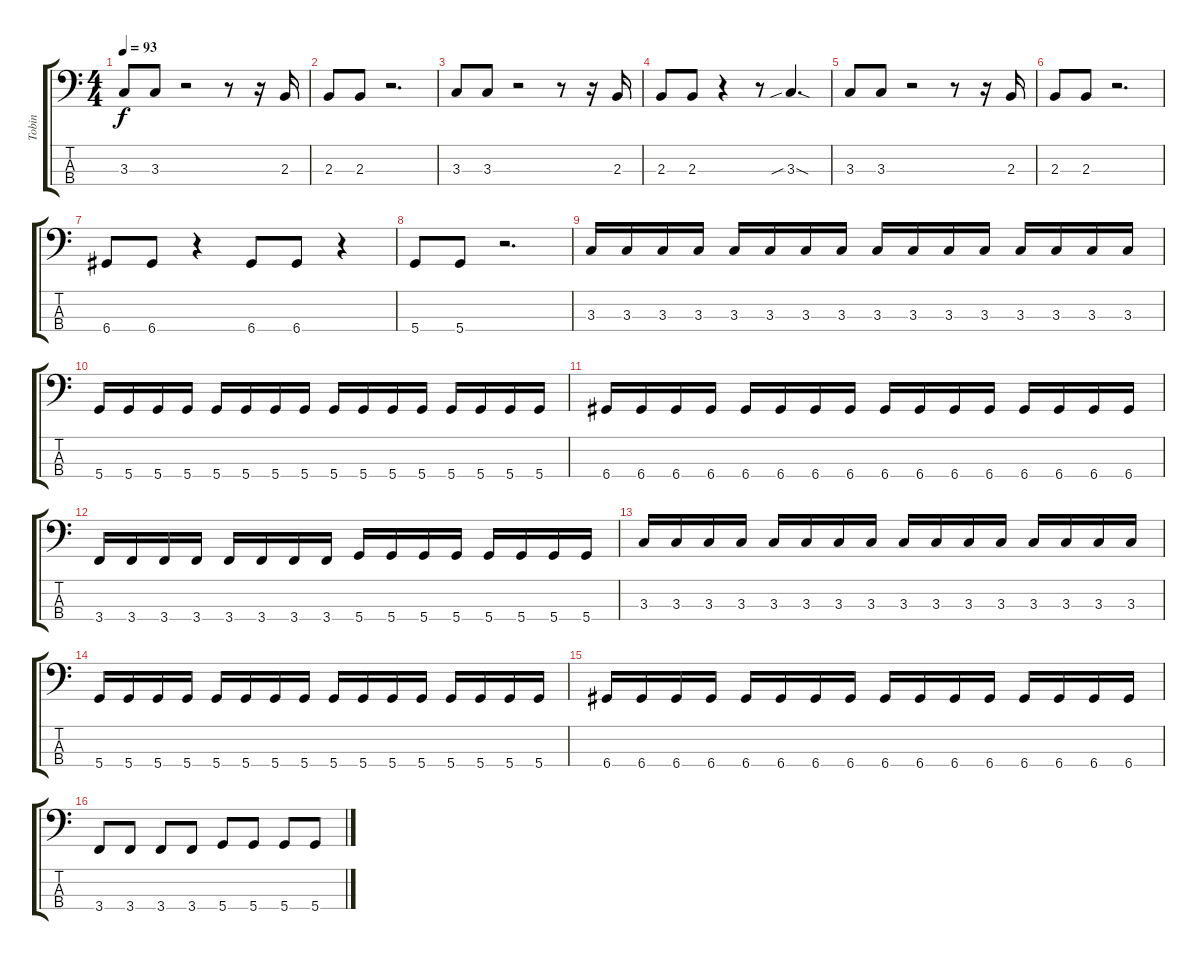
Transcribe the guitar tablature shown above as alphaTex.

\track ("Tobin" "Tobin") {instrument electricbassfinger}
\staff {score tabs}
\tuning (G2 D2 A1 D1) {hide}
\ts (4 4)
\tempo 93
\clef f4
\ks c
3.3.8{dy f} 3.3.8 r.2 r.8 r.16 2.3.16 |
2.3.8 2.3.8 r.2{d} |
3.3.8 3.3.8 r.2 r.8 r.16 2.3.16 |
2.3.8 2.3.8 r.4 r.8 3.3{sib sod}.4{d} |
3.3.8 3.3.8 r.2 r.8 r.16 2.3.16 |
2.3.8 2.3.8 r.2{d} |
6.4.8 6.4.8 r.4 6.4.8 6.4.8 r.4 |
5.4.8 5.4.8 r.2{d} |
3.3.16 3.3.16 3.3.16 3.3.16 3.3.16 3.3.16 3.3.16 3.3.16 3.3.16 3.3.16 3.3.16 3.3.16 3.3.16 3.3.16 3.3.16 3.3.16 |
5.4.16 5.4.16 5.4.16 5.4.16 5.4.16 5.4.16 5.4.16 5.4.16 5.4.16 5.4.16 5.4.16 5.4.16 5.4.16 5.4.16 5.4.16 5.4.16 |
6.4.16 6.4.16 6.4.16 6.4.16 6.4.16 6.4.16 6.4.16 6.4.16 6.4.16 6.4.16 6.4.16 6.4.16 6.4.16 6.4.16 6.4.16 6.4.16 |
3.4.16 3.4.16 3.4.16 3.4.16 3.4.16 3.4.16 3.4.16 3.4.16 5.4.16 5.4.16 5.4.16 5.4.16 5.4.16 5.4.16 5.4.16 5.4.16 |
3.3.16 3.3.16 3.3.16 3.3.16 3.3.16 3.3.16 3.3.16 3.3.16 3.3.16 3.3.16 3.3.16 3.3.16 3.3.16 3.3.16 3.3.16 3.3.16 |
5.4.16 5.4.16 5.4.16 5.4.16 5.4.16 5.4.16 5.4.16 5.4.16 5.4.16 5.4.16 5.4.16 5.4.16 5.4.16 5.4.16 5.4.16 5.4.16 |
6.4.16 6.4.16 6.4.16 6.4.16 6.4.16 6.4.16 6.4.16 6.4.16 6.4.16 6.4.16 6.4.16 6.4.16 6.4.16 6.4.16 6.4.16 6.4.16 |
3.4.8 3.4.8 3.4.8 3.4.8 5.4.8 5.4.8 5.4.8 5.4.8
